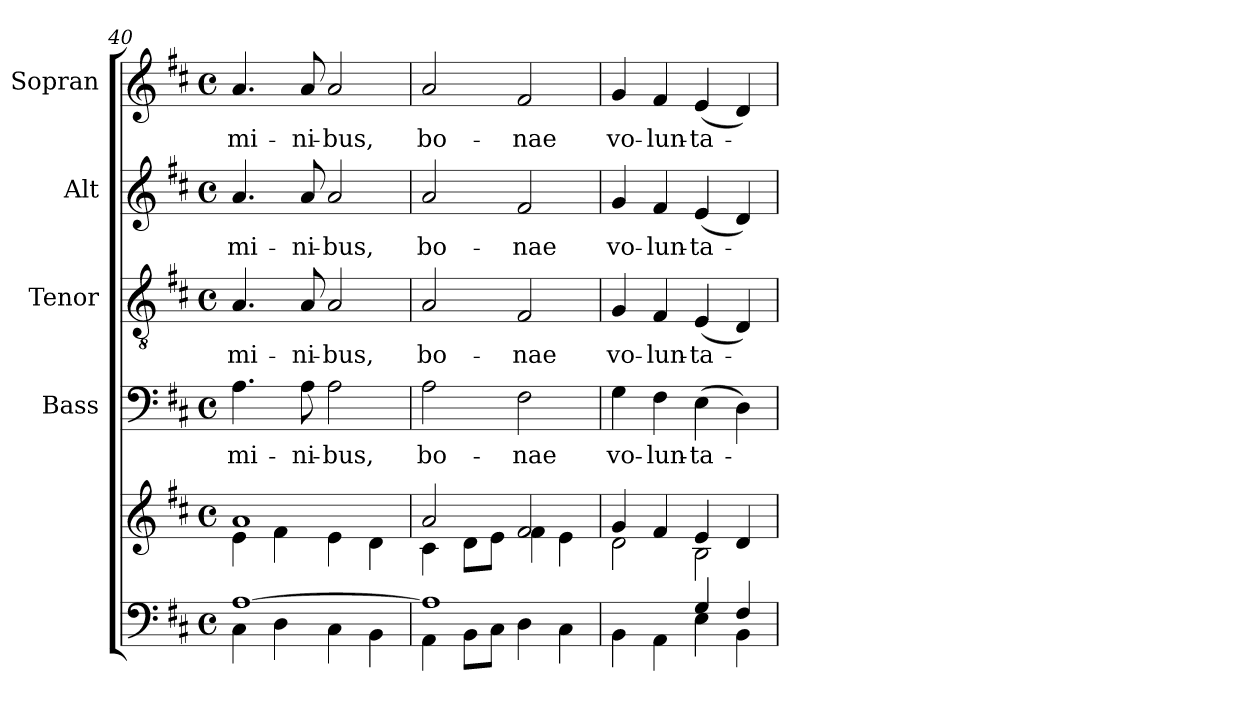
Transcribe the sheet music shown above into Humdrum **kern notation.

**kern	**kern	**kern	**text	**kern	**text	**kern	**text	**kern	**text
*part5	*part5	*part4	*part4	*part3	*part3	*part2	*part2	*part1	*part1
*staff6	*staff5	*staff4	*staff4	*staff3	*staff3	*staff2	*staff2	*staff1	*staff1
*	*	*I"Bass	*	*I"Tenor	*	*I"Alt	*	*I"Sopran	*
*	*	*I'B.	*	*I'T.	*	*I'A.	*	*I'S.	*
*clefF4	*clefG2	*clefF4	*	*clefGv2	*	*clefG2	*	*clefG2	*
*k[f#c#]	*k[f#c#]	*k[f#c#]	*	*k[f#c#]	*	*k[f#c#]	*	*k[f#c#]	*
*D:	*D:	*D:	*	*D:	*	*D:	*	*D:	*
*M4/4	*M4/4	*M4/4	*	*M4/4	*	*M4/4	*	*M4/4	*
*met(c)	*met(c)	*met(c)	*	*met(c)	*	*met(c)	*	*met(c)	*
=40	=40	=40	=40	=40	=40	=40	=40	=40	=40
*^	*^	*	*	*	*	*	*	*	*
!	!	!	!	!	!LO:LY:b	!	!LO:LY:b	!	!LO:LY:b	!	!LO:LY:b
[>1A	4C#\	1a	4e\	4.A\	-mi-	4.A/	-mi-	4.a/	-mi-	4.a/	-mi-
.	4D\	.	4f#\	.	.	.	.	.	.	.	.
!	!	!	!	!	!LO:LY:b	!	!LO:LY:b	!	!LO:LY:b	!	!LO:LY:b
.	.	.	.	8A\	-ni-	8A/	-ni-	8a/	-ni-	8a/	-ni-
!	!	!	!	!	!LO:LY:b	!	!LO:LY:b	!	!LO:LY:b	!	!LO:LY:b
.	4C#\	.	4e\	2A\	-bus,	2A/	-bus,	2a/	-bus,	2a/	-bus,
.	4BB\	.	4d\	.	.	.	.	.	.	.	.
=41	=41	=41	=41	=41	=41	=41	=41	=41	=41	=41	=41
!	!	!	!	!	!LO:LY:b	!	!LO:LY:b	!	!LO:LY:b	!	!LO:LY:b
1A]	4AA\	2a/	4c#\	2A\	bo-	2A/	bo-	2a/	bo-	2a/	bo-
.	8BB\L	.	8d\L	.	.	.	.	.	.	.	.
.	8C#\J	.	8e\J	.	.	.	.	.	.	.	.
!	!	!	!	!	!LO:LY:b	!	!LO:LY:b	!	!LO:LY:b	!	!LO:LY:b
.	4D\	2f#/	4f#\	2F#\	-nae	2F#/	-nae	2f#/	-nae	2f#/	-nae
.	4C#\	.	4e\	.	.	.	.	.	.	.	.
=42	=42	=42	=42	=42	=42	=42	=42	=42	=42	=42	=42
!	!	!	!	!	!LO:LY:b	!	!LO:LY:b	!	!LO:LY:b	!	!LO:LY:b
2ryy	4BB\	4g/	2d\	4G\	vo-	4G/	vo-	4g/	vo-	4g/	vo-
!	!	!	!	!	!LO:LY:b	!	!LO:LY:b	!	!LO:LY:b	!	!LO:LY:b
.	4AA\	4f#/	.	4F#\	-lun-	4F#/	-lun-	4f#/	-lun-	4f#/	-lun-
!	!	!	!	!	!LO:LY:b	!	!LO:LY:b	!	!LO:LY:b	!	!LO:LY:b
4G/	4E\	4e/	2B\	(>4E\	-ta-	(<4E/	-ta-	(<4e/	-ta-	(<4e/	-ta-
4F#/	4BB\	4d/	.	4D\)	.	4D/)	.	4d/)	.	4d/)	.
*v	*v	*	*	*	*	*	*	*	*	*	*
*	*v	*v	*	*	*	*	*	*	*	*
=	=	=	=	=	=	=	=	=	=
*-	*-	*-	*-	*-	*-	*-	*-	*-	*-
